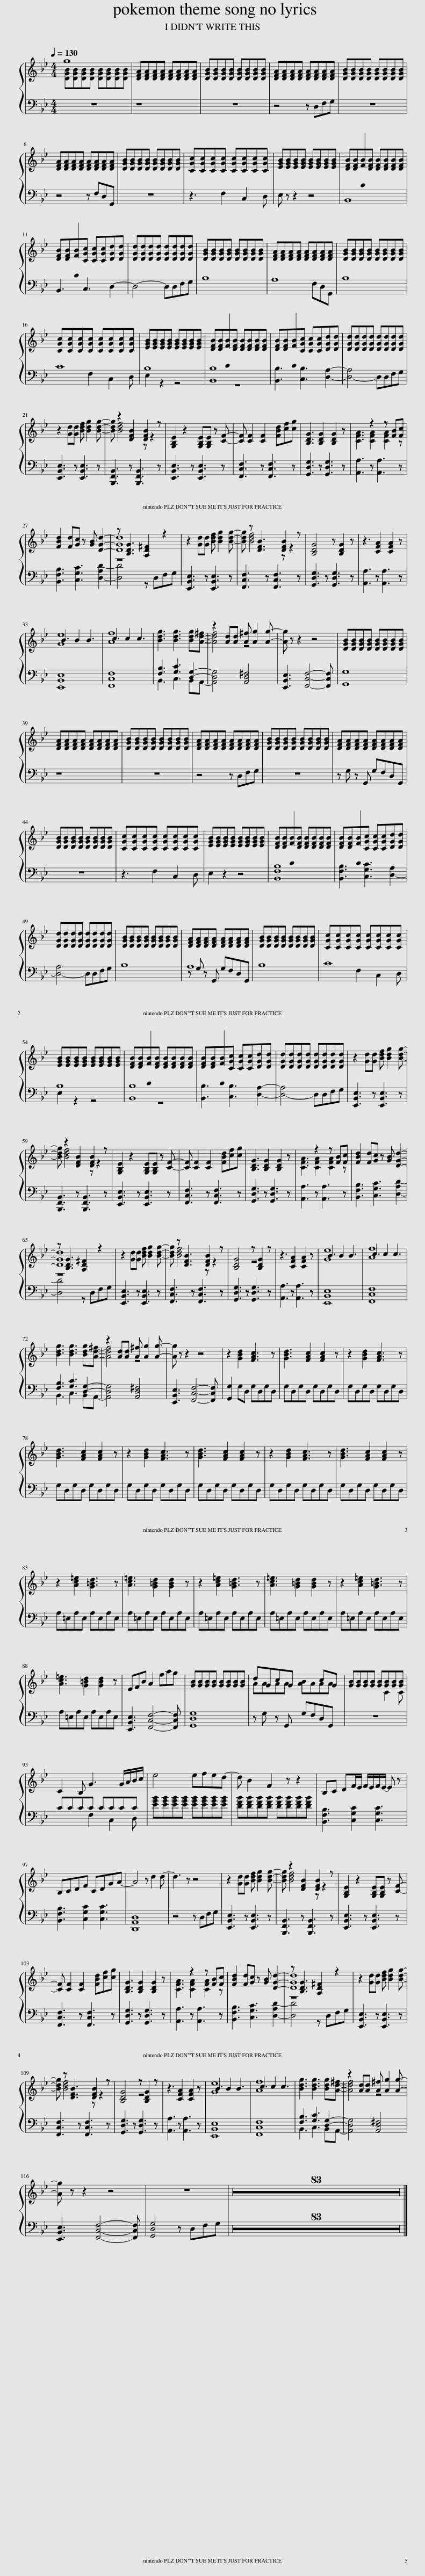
X:1
%%score { ( 1 2 ) | ( 3 4 ) }
L:1/8
Q:1/4=130
M:4/4
I:linebreak $
K:Bb
V:1 treble
V:2 treble
V:3 bass
V:4 bass
V:1
 g8 | [DFA][DFA][DFA][DFA] [DFA][DFA][DFA][DFA] | [DGB][DGB][DGB][DGB] [DGB][DGB][DGB][DGB] | [DFA][DFA][DFA][DFA] [DFA][DFA][DFA][DFA] | [DGB][DGB][DGB][DGB] [DGB][DGB][DGB][DGB] |$ %5
 [DFA][DFA][DFA][DFA] [DFA][DFA][DFA][DFA] | [DGB][DGB][DGB][DGB] [DGB][DGB][DGB][DGB] | [CGc][CGc][CGc][CGc] [CGc][CGc][CGc][CGc] | [EGB][EGB][EGB][EGB] [EGB][EGB][EGB][EGB] | [DFB][DFB][DFB][DFB] [DFB][DFB][DFB][DFB] |$ %10
 [DFB][DFB][DFB][CGc] [CGc][CGc][DGd][DGd] | [DGd][DGd][DGd][DGd] [DGd][DGd][DGd][DGd] | [DGB][DGB][DGB][DGB] [DGB][DGB][DGB][DGB] | [DFA][DFA][DFA][DFA] [DFA][DFA][DFA][DFA] | [DGB][DGB][DGB][DGB] [DGB][DGB][DGB][DGB] |$ %15
 [CGc][CGc][CGc][CGc] [CGc][CGc][CGc][CGc] | [EGB][EGB][EGB][EGB] [EGB][EGB][EGB][EGB] | [DFB][DFB][DFB][DFB] [DFB][DFB][DFB][DFB] | [DFB][DFB][DFB][CGc] [CGc][CGc][DGd][DGd] | [DGd][DGd][DGd][DGd] [DGd][DGd][DGd][DGd] |$ %20
 z2 [Gd][Gd] [Bdf] [Bdg]2 [Bdg]- | [Bdg] z2 [DFB]2 [DFB]2 z | [G,B,E]2 z2 [G,B,E][G,B,E] z [CF]- | [CF] [CF]2 [CF]2 [FBd][cf][cg] | [B,DG]3 [B,DG]2 [B,DG]2 z | %25
 [CFA]3 z2 z [FB][Fc] |$ [FBd]2 [Fd][Gc] z [GB] [DGd]2- | z [B,DG]3 [A,D^F]2 z2 | z2 [Gd][Gd] [Bdf] [Bdg]2 [Bdg]- | [Bdg] z [DFB]3 [DFB]2 z | %30
 [B,DG]4 z [B,DG]2 z | z3 [CFA]2 [CFA]2 z |$ B3 B2 B3 | c3 c2 c3 | [Bdg]3 [Bdg]3 [Bdg][Ad^f]- | %35
 z2 [Ad][Ad] [A^f] [Ag]2 [Ag]- | [Ag] z z2 z4 | [DGB][DGB][DGB][DGB] [DGB][DGB][DGB][DGB] |$ [DFA][DFA][DFA][DFA] [DFA][DFA][DFA][DFA] | [DGB][DGB][DGB][DGB] [DGB][DGB][DGB][DGB] | %40
 [DFA][DFA][DFA][DFA] [DFA][DFA][DFA][DFA] | [DGB][DGB][DGB][DGB] [DGB][DGB][DGB][DGB] | [DFA][DFA][DFA][DFA] [DFA][DFA][DFA][DFA] |$ [DGB][DGB][DGB][DGB] [DGB][DGB][DGB][DGB] | [CGc][CGc][CGc][CGc] [CGc][CGc][CGc][CGc] | %45
 [EGB][EGB][EGB][EGB] [EGB][EGB][EGB][EGB] | [DFB][DFB][DFB][DFB] [DFB][DFB][DFB][DFB] | [DFB][DFB][DFB][CGc] [CGc][CGc][DGd][DGd] |$ [DGd][DGd][DGd][DGd] [DGd][DGd][DGd][DGd] | [DGB][DGB][DGB][DGB] [DGB][DGB][DGB][DGB] | %50
 [DFA][DFA][DFA][DFA] [DFA][DFA][DFA][DFA] | [DGB][DGB][DGB][DGB] [DGB][DGB][DGB][DGB] | [CGc][CGc][CGc][CGc] [CGc][CGc][CGc][CGc] |$ [EGB][EGB][EGB][EGB] [EGB][EGB][EGB][EGB] | [DFB][DFB][DFB][DFB] [DFB][DFB][DFB][DFB] | %55
 [DFB][DFB][DFB][CGc] [CGc][CGc][DGd][DGd] | [DGd][DGd][DGd][DGd] [DGd][DGd][DGd][DGd] | z2 [Gd][Gd] [Bdf] [Bdg]2 [Bdg]- |$ [Bdg] z2 [DFB]2 [DFB]2 z | [G,B,E]2 z2 [G,B,E][G,B,E] z [CF]- | %60
 [CF] [CF]2 [CF]2 [FBd][cf][cg] | [B,DG]3 [B,DG]2 [B,DG]2 z | [CFA]3 z2 z [FB][Fc] | [FBd]2 [Fd][Gc] z [GB] [DGd]2- |$ z [B,DG]3 [A,D^F]2 z2 | %65
 z2 [Gd][Gd] [Bdf] [Bdg]2 [Bdg]- | [Bdg] z [DFB]3 [DFB]2 z | [B,DG]4 z [B,DG]2 z | z3 [CFA]2 [CFA]2 z | B3 B2 B3 | %70
 c3 c2 c3 |$ [Bdg]3 [Bdg]3 [Bdg][Ad^f]- | z2 [Ad][Ad] [A^f] [Ag]2 [Ag]- | [Ag] z z2 z4 | z2 [GBd]2 [FAc]3 z | %75
 [GBd]3 [FAc]2 [FAc]2 z | z2 [GBd]2 [FAc]3 z |$ [GBd]3 [FAc]2 [FAc]2 z | z2 [GBd]2 [FAc]3 z | [GBd]3 [FAc]2 [FAc]2 z | %80
 z2 [GBd]2 [FAc]3 z | [GBd]3 [FAc]2 [FAc]2 z |$ z2 [Ac=e]2 [G=Bd]3 z | [Ac=e]3 [G=Bd]2 [GBd]2 z | z2 [Ac=e]2 [G=Bd]3 z | %85
 [Ac=e]3 [G=Bd]2 [GBd]2 z | z2 [Ac=e]2 [G=Bd]3 z |$ [Ac=e]3 [G=Bd]2 [GBd]2 z | EFB A2 fag | [GB][GB][GB][GB] [GB][GB][GB][GB] | %90
 AAAA AAAA | [GB][GB][GB][GB] [GB][GB][GB][GB] |$ C2 B, G3 G/A/B/c/ | e4 efed- | d B2 F2 z z2 | %95
 B,C DF/E/ F/E/F/E/- E z |$ B,CDF CDGA- | A4 z d2 d- | d3 z z4 | z2 [Gd][Gd] [Bdf] [Bdg]2 [Bdg]- | %100
 [Bdg] z2 [DFB]2 [DFB]2 z | [G,B,E]2 z2 [G,B,E][G,B,E] z [CF]- |$ [CF] [CF]2 [CF]2 [FBd][cf][cg] | [B,DG]3 [B,DG]2 [B,DG]2 z | [CFA]3 z2 z [FB][Fc] | %105
 [FBd]2 [Fd][Gc] z [GB] [DGd]2- | z [B,DG]3 [A,D^F]2 z2 | z2 [Gd][Gd] [Bdf] [Bdg]2 [Bdg]- |$ [Bdg] z [DFB]3 [DFB]2 z | [B,DG]4 z [B,DG]2 z | %110
 z3 [CFA]2 [CFA]2 z | B3 B2 B3 | c3 c2 c3 | [Bdg]3 [Bdg]3 [Bdg][Ad^f]- | z2 [Ad][Ad] [A^f] [Ag]2 [Ag]- |$ %115
 [Ag] z z2 z4 | z8 | z8 | z8 | z8 | %120
 z8 | z8 | z8 | z8 | z8 | %125
 z8 | z8 | z8 | z8 | z8 | %130
 z8 | z8 | z8 | z8 | z8 | %135
 z8 | z8 | z8 | z8 | z8 | %140
 z8 | z8 | z8 | z8 | z8 | %145
 z8 | z8 | z8 | z8 | z8 | %150
 z8 | z8 | z8 | z8 | z8 | %155
 z8 | z8 | z8 | z8 | z8 | %160
 z8 | z8 | z8 | z8 | z8 | %165
 z8 | z8 | z8 | z8 | z8 | %170
 z8 | z8 | z8 | z8 | z8 | %175
 z8 | z8 | z8 | z8 | z8 | %180
 z8 | z8 | z8 | z8 | z8 | %185
 z8 | z8 | z8 | z8 | z8 | %190
 z8 | z8 | z8 | z8 | z8 | %195
 z8 | z8 | z8 | z8 | z8 |] %200
V:2
 [DGB][DGB][DGB][DGB] [DGB][DGB][DGB][DGB] | x8 | x8 | x8 | x8 |$ %5
 x8 | x8 | x8 | x8 | x8 |$ %10
 x8 | x8 | x8 | x8 | x8 |$ %15
 x8 | x8 | x8 | x8 | x8 |$ %20
 x8 | x [Bdf]4 z z2 | x8 | x8 | x8 | %25
 x3 [CFA]2 [CFA]2 z |$ x8 | [DGd]8 | x8 | x [Bdf]4 z z2 | %30
 x8 | x8 |$ [Ge]8 | [Af]8 | x8 | %35
 [Adf]4 z4 | x8 | x8 |$ x8 | x8 | %40
 x8 | x8 | x8 |$ x8 | x8 | %45
 x8 | x8 | x8 |$ x8 | x8 | %50
 x8 | x8 | x8 |$ x8 | x8 | %55
 x8 | x8 | x8 |$ x [Bdf]4 z z2 | x8 | %60
 x8 | x8 | x3 [CFA]2 [CFA]2 z | x8 |$ [DGd]8 | %65
 x8 | x [Bdf]4 z z2 | x4 z4 | x8 | [Ge]8 | %70
 [Af]8 |$ x8 | [Adf]4 z4 | x8 | x8 | %75
 x8 | x8 |$ x8 | x8 | x8 | %80
 x8 | x8 |$ x8 | x8 | x8 | %85
 x8 | x8 |$ x8 | x8 | x8 | %90
 dGcG B2 cG | x5 C2 C |$ x8 | x8 | x8 | %95
 x8 |$ x8 | x8 | x8 | x8 | %100
 x [Bdf]4 z z2 | x8 |$ x8 | x8 | x3 [CFA]2 [CFA]2 z | %105
 x8 | [DGd]8 | x8 |$ x [Bdf]4 z z2 | x4 z4 | %110
 x8 | [Ge]8 | [Af]8 | x8 | [Adf]4 z4 |$ %115
 x8 | x8 | x8 | x8 | x8 | %120
 x8 | x8 | x8 | x8 | x8 | %125
 x8 | x8 | x8 | x8 | x8 | %130
 x8 | x8 | x8 | x8 | x8 | %135
 x8 | x8 | x8 | x8 | x8 | %140
 x8 | x8 | x8 | x8 | x8 | %145
 x8 | x8 | x8 | x8 | x8 | %150
 x8 | x8 | x8 | x8 | x8 | %155
 x8 | x8 | x8 | x8 | x8 | %160
 x8 | x8 | x8 | x8 | x8 | %165
 x8 | x8 | x8 | x8 | x8 | %170
 x8 | x8 | x8 | x8 | x8 | %175
 x8 | x8 | x8 | x8 | x8 | %180
 x8 | x8 | x8 | x8 | x8 | %185
 x8 | x8 | x8 | x8 | x8 | %190
 x8 | x8 | x8 | x8 | x8 | %195
 x8 | x8 | x8 | x8 | x8 |] %200
V:3
 z8 | z8 | z8 | z4 z D,F,G, | z8 |$ %5
 z4 z F,D,G,, | z8 | z3 F,2 C,2 D, | E, z z2 z4 | B,,8 |$ %10
 B,,3 C,3 D,2- | D,4- D,D,F,G, | B,8 | A,8 | B,8 |$ %15
 C8 | B,8 | [B,,B,]8 | [B,,B,]3 [C,B,]3 [D,A,]2- | [D,-A,]4 D,D,F,G, |$ %20
 [E,,B,,E,]3 z [E,,B,,E,]3 z | [B,,,F,,B,,]3 z [B,,,F,,B,,]3 z | [E,,B,,E,]3 z [E,,B,,E,]3 z | [F,,C,F,]3 z [F,,C,F,]3 z | [G,,D,G,]3 z [G,,D,G,]3 z | %25
 [A,,A,]3 z [A,,A,]3 z |$ [B,,F,B,]3 [C,G,C]3 [D,-A,D-]2 | z8 | [E,,B,,E,]3 z [E,,B,,E,]3 z | [F,,C,F,]3 z [F,,C,F,]3 z | %30
 [G,,D,G,]3 z [G,,D,G,]3 z | [A,,A,]3 z [A,,A,]3 z |$ [E,,B,,E,]8 | [F,,C,F,]8 | [F,B,]3 [G,C]3 [D,G,]2- | %35
 [A,,D,G,]4 [A,,D,^F,]4 | [E,,B,,E,]3 [F,,C,F,]4- [F,,C,F,] | [G,,G,]8 |$ z8 | z8 | %40
 z4 z D,F,G, | z8 | z G, z G,, G,F,D,G,, |$ z8 | z3 F,2 C,2 D, | %45
 E,2 z2 z4 | [B,,F,B,]8 | [B,,F,B,]3 [C,G,C]3 [D,-A,]2 |$ [D,-A,]4 D,D,F,G, | B,8 | %50
 z G, z G,, G,F,D,G,, | B,8 | C8 |$ B,8 | [B,,B,]8 | %55
 [B,,B,]3 [C,B,]3 [D,A,]2- | [D,-A,]4 D,D,F,G, | [E,,B,,E,]3 z [E,,B,,E,]3 z |$ [B,,,F,,B,,]3 z [B,,,F,,B,,]3 z | [E,,B,,E,]3 z [E,,B,,E,]3 z | %60
 [F,,C,F,]3 z [F,,C,F,]3 z | [G,,D,G,]3 z [G,,D,G,]3 z | [A,,A,]3 z [A,,A,]3 z | [B,,F,B,]3 [C,G,C]3 [D,-A,D-]2 |$ z8 | %65
 [E,,B,,E,]3 z [E,,B,,E,]3 z | [F,,C,F,]3 z [F,,C,F,]3 z | [G,,D,G,]3 z [G,,D,G,]3 z | [A,,A,]3 z [A,,A,]3 z | [E,,B,,E,]8 | %70
 [F,,C,F,]8 |$ [F,B,]3 [G,C]3 [D,G,]2- | [A,,D,G,]4 [A,,D,^F,]4 | [E,,B,,E,]3 [F,,C,F,]4- [F,,C,F,] | [G,,G,]2 G,D, G,D,G,D, | %75
 G,D,G,D, G,D,G,D, | G,D,G,D, G,D,G,D, |$ G,D,G,D, G,D,G,D, | G,D,G,D, G,D,G,D, | G,D,G,D, G,D,G,D, | %80
 G,D,G,D, G,D,G,D, | G,D,G,D, G,D,G,D, |$ A,=E,A,E, A,E,A,E, | A,=E,A,E, A,E,A,E, | A,=E,A,E, A,E,A,E, | %85
 A,=E,A,E, A,E,A,E, | A,=E,A,E, A,E,A,E, |$ A,=E,A,E, A,E,A,E, | [E,,B,,E,]3 [F,,C,F,]4- [F,,C,F,] | [G,,D,G,]8 | %90
 z G, z G,, G,F,D,G,, | z8 |$ CCCC CCCC | [EGB][EGB][EGB][EGB] [EGB][EGB][EGB][EGB] | [DFB][DFB][DFB][DFB] [DFB][DFB][DFB][DFB] | %95
 [B,,F,B,]3 [C,G,C]2 [C,G,C]3 |$ [B,,F,B,]3 [C,G,C]2 [C,G,C]3 | [D,,A,,D,]8 | z4 z D,F,G, | [E,,B,,E,]3 z [E,,B,,E,]3 z | %100
 [B,,,F,,B,,]3 z [B,,,F,,B,,]3 z | [E,,B,,E,]3 z [E,,B,,E,]3 z |$ [F,,C,F,]3 z [F,,C,F,]3 z | [G,,D,G,]3 z [G,,D,G,]3 z | [A,,A,]3 z [A,,A,]3 z | %105
 [B,,F,B,]3 [C,G,C]3 [D,-A,D-]2 | z8 | [E,,B,,E,]3 z [E,,B,,E,]3 z |$ [F,,C,F,]3 z [F,,C,F,]3 z | [G,,D,G,]3 z [G,,D,G,]3 z | %110
 [A,,A,]3 z [A,,A,]3 z | [E,,B,,E,]8 | [F,,C,F,]8 | [F,B,]3 [G,C]3 [D,G,]2- | [A,,D,G,]4 [A,,D,^F,]4 |$ %115
 [E,,B,,E,]3 [F,,C,F,]4- [F,,C,F,] | [G,,D,G,]4 z D,F,G, | z8 | z8 | z8 | %120
 z8 | z8 | z8 | z8 | z8 | %125
 z8 | z8 | z8 | z8 | z8 | %130
 z8 | z8 | z8 | z8 | z8 | %135
 z8 | z8 | z8 | z8 | z8 | %140
 z8 | z8 | z8 | z8 | z8 | %145
 z8 | z8 | z8 | z8 | z8 | %150
 z8 | z8 | z8 | z8 | z8 | %155
 z8 | z8 | z8 | z8 | z8 | %160
 z8 | z8 | z8 | z8 | z8 | %165
 z8 | z8 | z8 | z8 | z8 | %170
 z8 | z8 | z8 | z8 | z8 | %175
 z8 | z8 | z8 | z8 | z8 | %180
 z8 | z8 | z8 | z8 | z8 | %185
 z8 | z8 | z8 | z8 | z8 | %190
 z8 | z8 | z8 | z8 | z8 | %195
 z8 | z8 | z8 | z8 | z8 |] %200
V:4
 x8 | x8 | x8 | x8 | x8 |$ %5
 x8 | x8 | x8 | x8 | x8 |$ %10
 x8 | x8 | x8 | x5 F,D,G,, | x8 |$ %15
 x3 F,2 C,2 D, | E,2 z2 z4 | z8 | x8 | x8 |$ %20
 x8 | x8 | x8 | x8 | x8 | %25
 x8 |$ x8 | [D,D]4 z D,F,G, | x8 | x8 | %30
 x8 | x8 |$ x8 | x8 | B,,3 C,3 B,,A,,- | %35
 x8 | x8 | x8 |$ x8 | x8 | %40
 x8 | x8 | x8 |$ x8 | x8 | %45
 x8 | x8 | x8 |$ x8 | x8 | %50
 A,8 | x8 | x3 F,2 C,2 D, |$ E,2 z2 z4 | z8 | %55
 x8 | x8 | x8 |$ x8 | x8 | %60
 x8 | x8 | x8 | x8 |$ [D,D]4 z D,F,G, | %65
 x8 | x8 | x8 | x8 | x8 | %70
 x8 |$ B,,3 C,3 B,,A,,- | x8 | x8 | x8 | %75
 x8 | x8 |$ x8 | x8 | x8 | %80
 x8 | x8 |$ x8 | x8 | x8 | %85
 x8 | x8 |$ x8 | x8 | x8 | %90
 x8 | x8 |$ x3 F,2 C,2 D, | x8 | x8 | %95
 x8 |$ x8 | x8 | x8 | x8 | %100
 x8 | x8 |$ x8 | x8 | x8 | %105
 x8 | [D,D]4 z D,F,G, | x8 |$ x8 | x8 | %110
 x8 | x8 | x8 | B,,3 C,3 B,,A,,- | x8 |$ %115
 x8 | x8 | x8 | x8 | x8 | %120
 x8 | x8 | x8 | x8 | x8 | %125
 x8 | x8 | x8 | x8 | x8 | %130
 x8 | x8 | x8 | x8 | x8 | %135
 x8 | x8 | x8 | x8 | x8 | %140
 x8 | x8 | x8 | x8 | x8 | %145
 x8 | x8 | x8 | x8 | x8 | %150
 x8 | x8 | x8 | x8 | x8 | %155
 x8 | x8 | x8 | x8 | x8 | %160
 x8 | x8 | x8 | x8 | x8 | %165
 x8 | x8 | x8 | x8 | x8 | %170
 x8 | x8 | x8 | x8 | x8 | %175
 x8 | x8 | x8 | x8 | x8 | %180
 x8 | x8 | x8 | x8 | x8 | %185
 x8 | x8 | x8 | x8 | x8 | %190
 x8 | x8 | x8 | x8 | x8 | %195
 x8 | x8 | x8 | x8 | x8 |] %200
